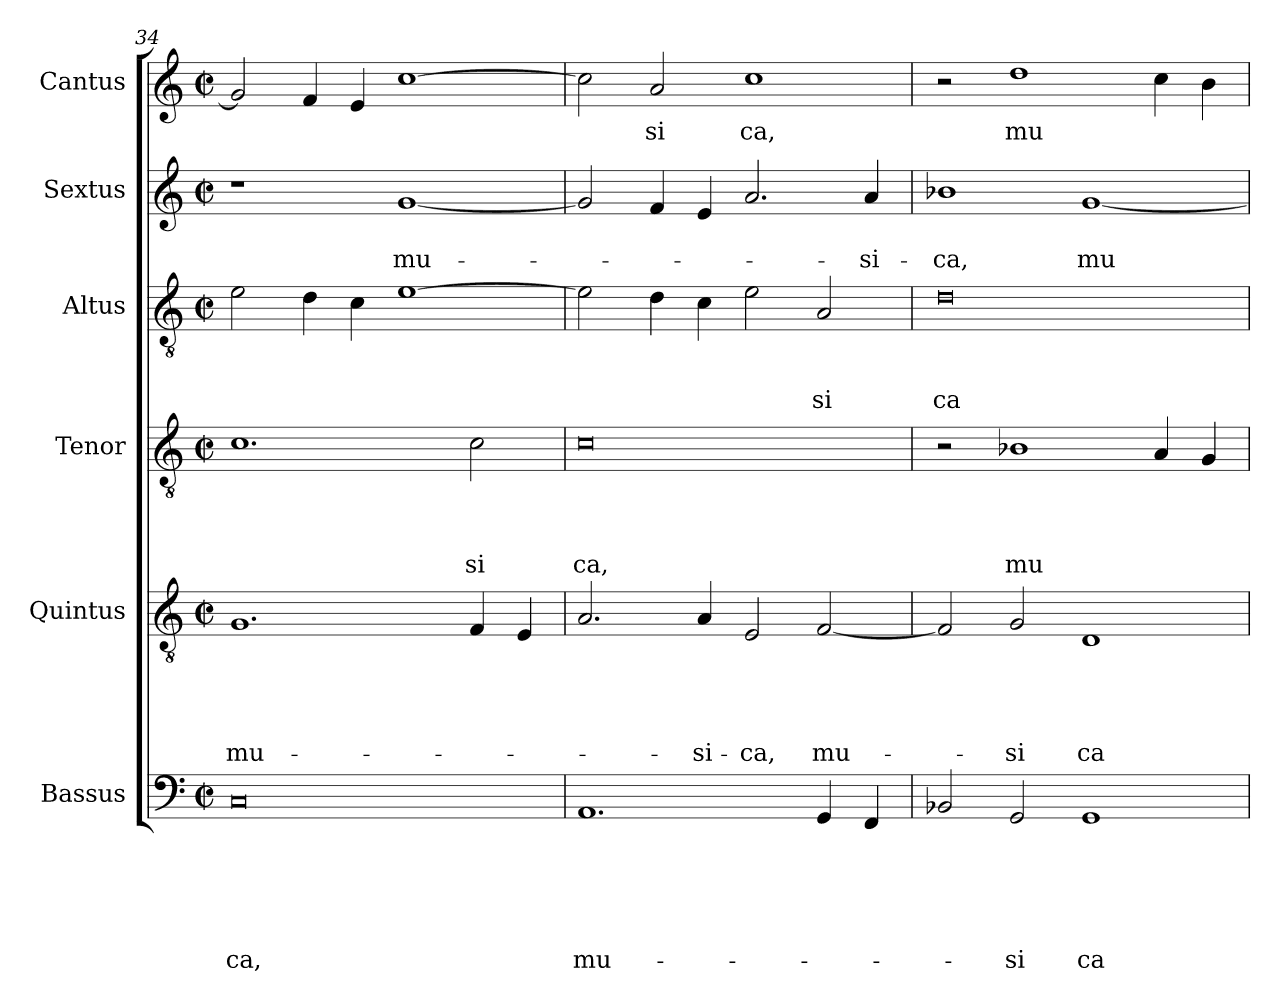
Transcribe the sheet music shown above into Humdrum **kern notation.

**kern	**text	**text	**text	**text	**text	**text	**kern	**text	**text	**text	**text	**text	**kern	**text	**text	**text	**text	**kern	**text	**text	**text	**kern	**text	**text	**kern	**text
*part6	*part6	*part6	*part6	*part6	*part6	*part6	*part5	*part5	*part5	*part5	*part5	*part5	*part4	*part4	*part4	*part4	*part4	*part3	*part3	*part3	*part3	*part2	*part2	*part2	*part1	*part1
*staff6	*staff6	*staff6	*staff6	*staff6	*staff6	*staff6	*staff5	*staff5	*staff5	*staff5	*staff5	*staff5	*staff4	*staff4	*staff4	*staff4	*staff4	*staff3	*staff3	*staff3	*staff3	*staff2	*staff2	*staff2	*staff1	*staff1
*I"Bassus	*	*	*	*	*	*	*I"Quintus	*	*	*	*	*	*I"Tenor	*	*	*	*	*I"Altus	*	*	*	*I"Sextus	*	*	*I"Cantus	*
*clefF4	*	*	*	*	*	*	*clefGv2	*	*	*	*	*	*clefGv2	*	*	*	*	*clefGv2	*	*	*	*clefG2	*	*	*clefG2	*
*k[]	*	*	*	*	*	*	*k[]	*	*	*	*	*	*k[]	*	*	*	*	*k[]	*	*	*	*k[]	*	*	*k[]	*
*C:	*	*	*	*	*	*	*C:	*	*	*	*	*	*C:	*	*	*	*	*C:	*	*	*	*C:	*	*	*C:	*
*M2/2	*	*	*	*	*	*	*M2/2	*	*	*	*	*	*M2/2	*	*	*	*	*M2/2	*	*	*	*M2/2	*	*	*M2/2	*
*met(c|)	*	*	*	*	*	*	*met(c|)	*	*	*	*	*	*met(c|)	*	*	*	*	*met(c|)	*	*	*	*met(c|)	*	*	*met(c|)	*
=34	=34	=34	=34	=34	=34	=34	=34	=34	=34	=34	=34	=34	=34	=34	=34	=34	=34	=34	=34	=34	=34	=34	=34	=34	=34	=34
!	!	!	!	!	!	!LO:LY:b	!	!	!	!	!	!LO:LY:b	!	!	!	!	!	!	!	!	!	!	!	!	!	!
0C	.	.	.	.	.	-ca,	1.G	.	.	.	.	mu-	1.c	.	.	.	.	2e\	.	.	.	1r	.	.	2g/]	.
.	.	.	.	.	.	.	.	.	.	.	.	.	.	.	.	.	.	4d\	.	.	.	.	.	.	4f/	.
.	.	.	.	.	.	.	.	.	.	.	.	.	.	.	.	.	.	4c\	.	.	.	.	.	.	4e/	.
!	!	!	!	!	!	!	!	!	!	!	!	!	!	!	!	!	!	!	!	!	!	!	!	!LO:LY:b	!	!
.	.	.	.	.	.	.	.	.	.	.	.	.	.	.	.	.	.	[>1e	.	.	.	[<1g	.	mu-	[>1cc	.
!	!	!	!	!	!	!	!	!	!	!	!	!	!	!	!	!	!LO:LY:b	!	!	!	!	!	!	!	!	!
.	.	.	.	.	.	.	4F/	.	.	.	.	.	2c\	.	.	.	si	.	.	.	.	.	.	.	.	.
.	.	.	.	.	.	.	4E/	.	.	.	.	.	.	.	.	.	.	.	.	.	.	.	.	.	.	.
=35	=35	=35	=35	=35	=35	=35	=35	=35	=35	=35	=35	=35	=35	=35	=35	=35	=35	=35	=35	=35	=35	=35	=35	=35	=35	=35
!	!	!	!	!	!	!LO:LY:b	!	!	!	!	!	!	!	!	!	!	!LO:LY:b	!	!	!	!	!	!	!	!	!
1.AA	.	.	.	.	.	mu-	2.A/	.	.	.	.	.	0c	.	.	.	ca,	2e\]	.	.	.	2g/]	.	.	2cc\]	.
!	!	!	!	!	!	!	!	!	!	!	!	!	!	!	!	!	!	!	!	!	!	!	!	!	!	!LO:LY:b
.	.	.	.	.	.	.	.	.	.	.	.	.	.	.	.	.	.	4d\	.	.	.	4f/	.	.	2a/	si
!	!	!	!	!	!	!	!	!	!	!	!	!LO:LY:b	!	!	!	!	!	!	!	!	!	!	!	!	!	!
.	.	.	.	.	.	.	4A/	.	.	.	.	-si-	.	.	.	.	.	4c\	.	.	.	4e/	.	.	.	.
!	!	!	!	!	!	!	!	!	!	!	!	!LO:LY:b	!	!	!	!	!	!	!	!	!	!	!	!	!	!LO:LY:b
.	.	.	.	.	.	.	2E/	.	.	.	.	-ca,	.	.	.	.	.	2e\	.	.	.	2.a/	.	.	1cc	ca,
!	!	!	!	!	!	!	!	!	!	!	!	!LO:LY:b	!	!	!	!	!	!	!	!	!LO:LY:b	!	!	!	!	!
4GG/	.	.	.	.	.	.	[>2F/	.	.	.	.	mu-	.	.	.	.	.	2A/	.	.	si	.	.	.	.	.
!	!	!	!	!	!	!	!	!	!	!	!	!	!	!	!	!	!	!	!	!	!	!	!	!LO:LY:b	!	!
4FF/	.	.	.	.	.	.	.	.	.	.	.	.	.	.	.	.	.	.	.	.	.	4a/	.	-si-	.	.
!!LO:PB:g=z
=36	=36	=36	=36	=36	=36	=36	=36	=36	=36	=36	=36	=36	=36	=36	=36	=36	=36	=36	=36	=36	=36	=36	=36	=36	=36	=36
!	!	!	!	!	!	!	!	!	!	!	!	!	!	!	!	!	!	!	!	!	!LO:LY:b	!	!	!LO:LY:b	!	!
2BB-X/	.	.	.	.	.	.	2F/]	.	.	.	.	.	2r	.	.	.	.	0d	.	.	ca	1b-X	.	-ca,	2r	.
!	!	!	!	!	!	!LO:LY:b	!	!	!	!	!	!LO:LY:b	!	!	!	!	!LO:LY:b	!	!	!	!	!	!	!	!	!LO:LY:b
2GG/	.	.	.	.	.	-si	2G/	.	.	.	.	-si	1B-X	.	.	.	mu	.	.	.	.	.	.	.	1dd	mu
!	!	!	!	!	!	!LO:LY:b	!	!	!	!	!	!LO:LY:b	!	!	!	!	!	!	!	!	!	!	!	!LO:LY:b	!	!
1GG	.	.	.	.	.	ca	1D	.	.	.	.	ca	.	.	.	.	.	.	.	.	.	[<1g	.	mu-	.	.
.	.	.	.	.	.	.	.	.	.	.	.	.	4A/	.	.	.	.	.	.	.	.	.	.	.	4cc\	.
.	.	.	.	.	.	.	.	.	.	.	.	.	4G/	.	.	.	.	.	.	.	.	.	.	.	4b\	.
=	=	=	=	=	=	=	=	=	=	=	=	=	=	=	=	=	=	=	=	=	=	=	=	=	=	=
*-	*-	*-	*-	*-	*-	*-	*-	*-	*-	*-	*-	*-	*-	*-	*-	*-	*-	*-	*-	*-	*-	*-	*-	*-	*-	*-
